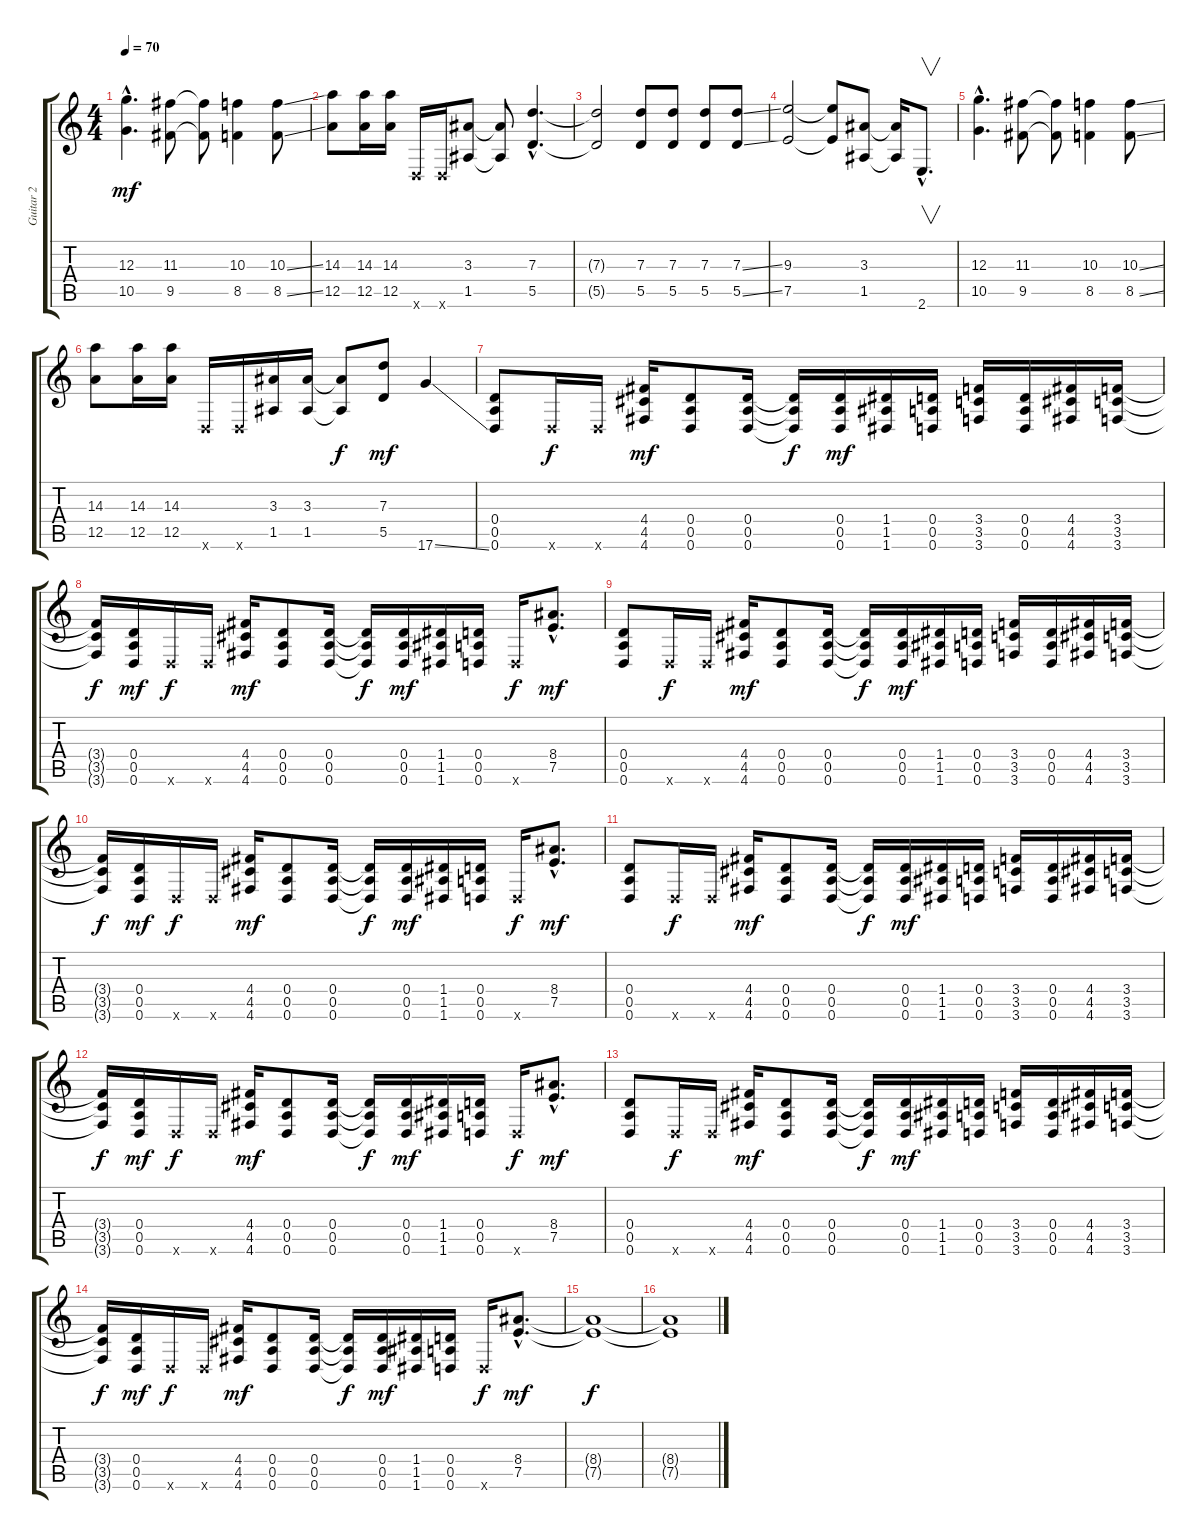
\track ("Guitar 2" "Guitar 2") {instrument distortionguitar}
\staff {score tabs}
\tuning (E4 B3 G3 D3 A2 D2) {hide}
\ts (4 4)
\tempo 70
\clef g2
\ks c
(12.3{hac} 10.5{hac}).4{d dy mf} (11.3 9.5).8 (11.3{t} 9.5{t}).8 (10.3 8.5).4 (10.3{ss} 8.5{ss}).8 |
(14.3 12.5).8 (14.3 12.5).16 (14.3 12.5).16 0.6{x}.16 0.6{x}.16 (3.3 1.5).8 (3.3{t} 1.5{t}).8 (7.3{hac} 5.5{hac}).4{d} |
(7.3{t} 5.5{t}).2 (7.3 5.5).8 (7.3 5.5).8 (7.3 5.5).8 (7.3{ss} 5.5{ss}).8 |
(9.3 7.5).2 (9.3{t} 7.5{t}).8 (3.3 1.5).8 (3.3{t} 1.5{t}).16 2.6{hac}.8{v d} |
(12.3{hac} 10.5{hac}).4{d} (11.3 9.5).8 (11.3{t} 9.5{t}).8 (10.3 8.5).4 (10.3{ss} 8.5{ss}).8 |
(14.3 12.5).8 (14.3 12.5).16 (14.3 12.5).16 0.6{x}.16 0.6{x}.16 (3.3 1.5).16 (3.3 1.5).16 (3.3{t} 1.5{t}).8{dy f} (7.3 5.5).8{dy mf} 17.6{ss}.4 |
(0.4 0.5 0.6).8 0.6{x}.16{dy f} 0.6{x}.16 (4.4 4.5 4.6).16{dy mf} (0.4 0.5 0.6).8 (0.4 0.5 0.6).16 (0.4{t} 0.5{t} 0.6{t}).16{dy f} (0.4 0.5 0.6).16{dy mf} (1.4 1.5 1.6).16 (0.4 0.5 0.6).16 (3.4 3.5 3.6).16 (0.4 0.5 0.6).16 (4.4 4.5 4.6).16 (3.4 3.5 3.6).16 |
(3.4{t} 3.5{t} 3.6{t}).16{dy f} (0.4 0.5 0.6).16{dy mf} 0.6{x}.16{dy f} 0.6{x}.16 (4.4 4.5 4.6).16{dy mf} (0.4 0.5 0.6).8 (0.4 0.5 0.6).16 (0.4{t} 0.5{t} 0.6{t}).16{dy f} (0.4 0.5 0.6).16{dy mf} (1.4 1.5 1.6).16 (0.4 0.5 0.6).16 0.6{x}.16{dy f} (8.4{hac} 7.5{hac}).8{d dy mf} |
(0.4 0.5 0.6).8 0.6{x}.16{dy f} 0.6{x}.16 (4.4 4.5 4.6).16{dy mf} (0.4 0.5 0.6).8 (0.4 0.5 0.6).16 (0.4{t} 0.5{t} 0.6{t}).16{dy f} (0.4 0.5 0.6).16{dy mf} (1.4 1.5 1.6).16 (0.4 0.5 0.6).16 (3.4 3.5 3.6).16 (0.4 0.5 0.6).16 (4.4 4.5 4.6).16 (3.4 3.5 3.6).16 |
(3.4{t} 3.5{t} 3.6{t}).16{dy f} (0.4 0.5 0.6).16{dy mf} 0.6{x}.16{dy f} 0.6{x}.16 (4.4 4.5 4.6).16{dy mf} (0.4 0.5 0.6).8 (0.4 0.5 0.6).16 (0.4{t} 0.5{t} 0.6{t}).16{dy f} (0.4 0.5 0.6).16{dy mf} (1.4 1.5 1.6).16 (0.4 0.5 0.6).16 0.6{x}.16{dy f} (8.4{hac} 7.5{hac}).8{d dy mf} |
(0.4 0.5 0.6).8 0.6{x}.16{dy f} 0.6{x}.16 (4.4 4.5 4.6).16{dy mf} (0.4 0.5 0.6).8 (0.4 0.5 0.6).16 (0.4{t} 0.5{t} 0.6{t}).16{dy f} (0.4 0.5 0.6).16{dy mf} (1.4 1.5 1.6).16 (0.4 0.5 0.6).16 (3.4 3.5 3.6).16 (0.4 0.5 0.6).16 (4.4 4.5 4.6).16 (3.4 3.5 3.6).16 |
(3.4{t} 3.5{t} 3.6{t}).16{dy f} (0.4 0.5 0.6).16{dy mf} 0.6{x}.16{dy f} 0.6{x}.16 (4.4 4.5 4.6).16{dy mf} (0.4 0.5 0.6).8 (0.4 0.5 0.6).16 (0.4{t} 0.5{t} 0.6{t}).16{dy f} (0.4 0.5 0.6).16{dy mf} (1.4 1.5 1.6).16 (0.4 0.5 0.6).16 0.6{x}.16{dy f} (8.4{hac} 7.5{hac}).8{d dy mf} |
(0.4 0.5 0.6).8 0.6{x}.16{dy f} 0.6{x}.16 (4.4 4.5 4.6).16{dy mf} (0.4 0.5 0.6).8 (0.4 0.5 0.6).16 (0.4{t} 0.5{t} 0.6{t}).16{dy f} (0.4 0.5 0.6).16{dy mf} (1.4 1.5 1.6).16 (0.4 0.5 0.6).16 (3.4 3.5 3.6).16 (0.4 0.5 0.6).16 (4.4 4.5 4.6).16 (3.4 3.5 3.6).16 |
(3.4{t} 3.5{t} 3.6{t}).16{dy f} (0.4 0.5 0.6).16{dy mf} 0.6{x}.16{dy f} 0.6{x}.16 (4.4 4.5 4.6).16{dy mf} (0.4 0.5 0.6).8 (0.4 0.5 0.6).16 (0.4{t} 0.5{t} 0.6{t}).16{dy f} (0.4 0.5 0.6).16{dy mf} (1.4 1.5 1.6).16 (0.4 0.5 0.6).16 0.6{x}.16{dy f} (8.4{hac} 7.5{hac}).8{d dy mf} |
(8.4{t} 7.5{t}).1{dy f volume 14} |
(8.4{t} 7.5{t}).1{volume 12}
